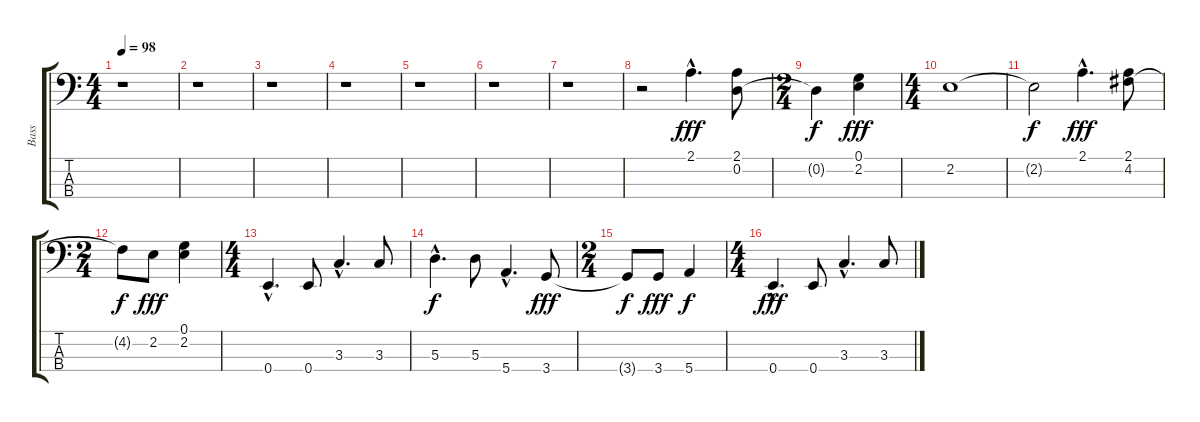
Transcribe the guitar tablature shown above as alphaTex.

\track ("Bass" "Bass") {instrument electricbassfinger}
\staff {score tabs}
\tuning (G2 D2 A1 E1) {hide}
\ts (4 4)
\tempo 98
\clef f4
\ks c
r.1{dy fff instrument electricbassfinger} |
r.1 |
r.1 |
r.1 |
r.1 |
r.1 |
r.1 |
r.2 2.1{hac}.4{d} (2.1 0.2).8 |
\ts (2 4)
0.2{t}.4{dy f} (0.1 2.2).4{dy fff} |
\ts (4 4)
2.2.1 |
2.2{t}.2{dy f} 2.1{hac}.4{d dy fff} (2.1 4.2).8 |
\ts (2 4)
4.2{t}.8{dy f} 2.2.8{dy fff} (0.1 2.2).4 |
\ts (4 4)
0.4{hac}.4{d} 0.4.8 3.3{hac}.4{d} 3.3.8 |
5.3{hac}.4{d dy f} 5.3.8 5.4{hac}.4{d} 3.4.8{dy fff} |
\ts (2 4)
3.4{t}.8{dy f} 3.4.8{dy fff} 5.4.4{dy f} |
\ts (4 4)
0.4{hac}.4{d dy fff} 0.4.8 3.3{hac}.4{d} 3.3.8
